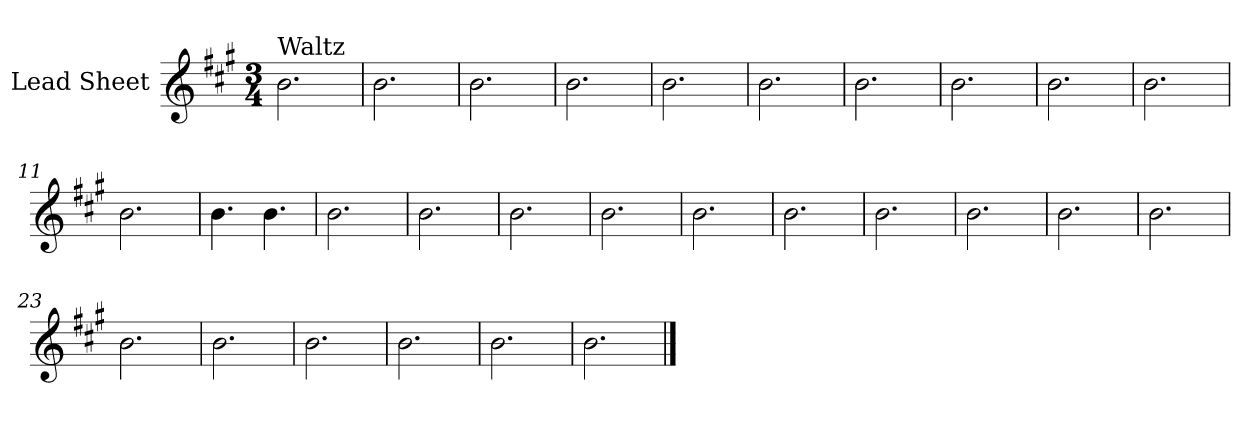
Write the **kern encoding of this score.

**kern
*part1
*staff1
*I"Lead Sheet
*clefG2
*k[f#c#g#]
*A:
*M3/4
=1
!LO:TX:a:t=Waltz
2.b\
=2
2.b\
=3
2.b\
=4
2.b\
!!LO:LB:g=z
=5
2.b\
=6
2.b\
=7
2.b\
=8
2.b\
!!LO:LB:g=z
=9
2.b\
=10
2.b\
=11
2.b\
=12
4.b\
4.b\
!!LO:LB:g=z
=13
2.b\
=14
2.b\
=15
2.b\
=16
2.b\
!!LO:LB:g=z
=17
2.b\
=18
2.b\
=19
2.b\
=20
2.b\
!!LO:LB:g=z
=21
2.b\
=22
2.b\
=23
2.b\
=24
2.b\
!!LO:LB:g=z
=25
2.b\
=26
2.b\
=27
2.b\
=28
2.b\
==
*-
